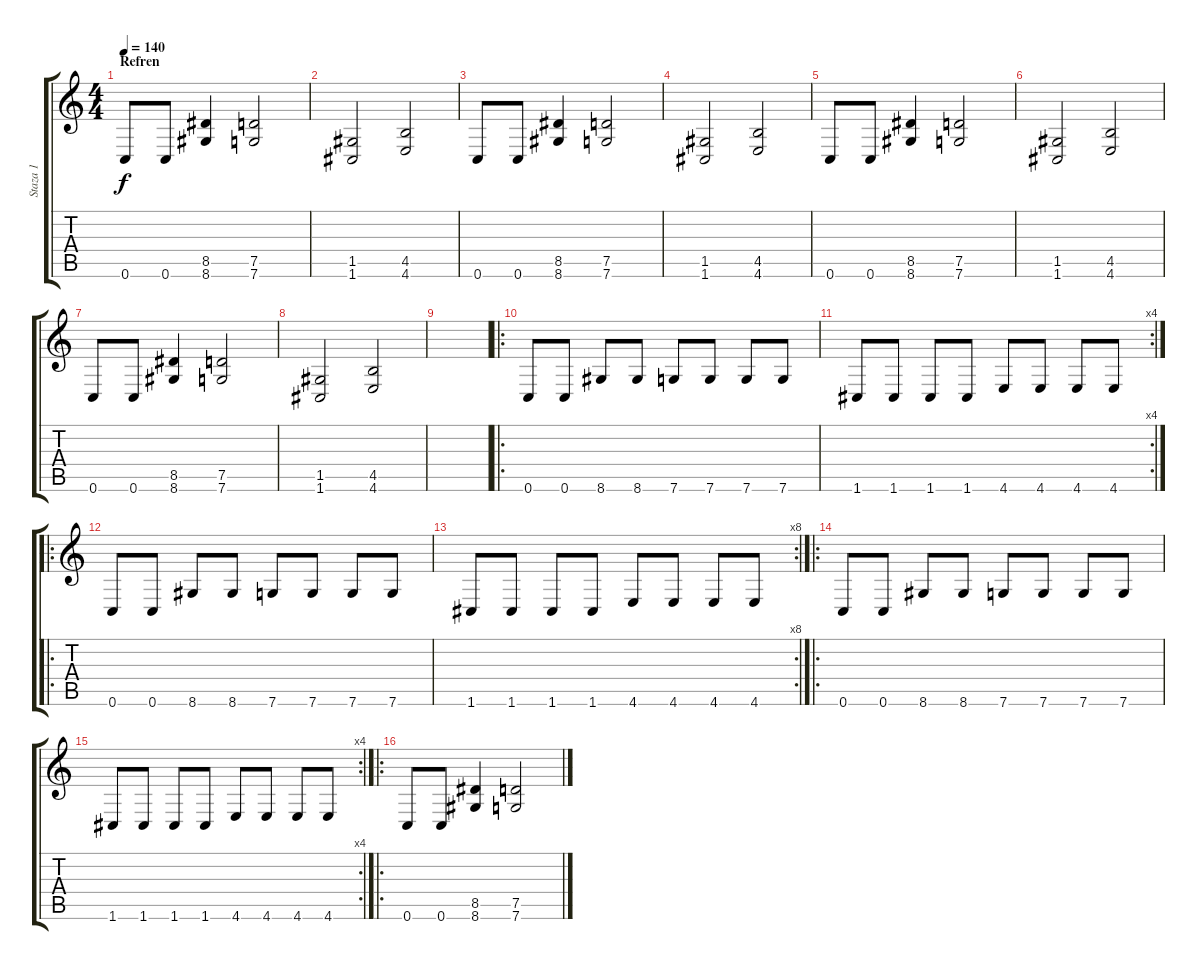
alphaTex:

\track ("Staza 1" "Staza 1") {instrument distortionguitar}
\staff {score tabs}
\tuning (D4 A3 F3 C3 G2 C2) {hide}
\ts (4 4)
\section ("" "Refren")
\tempo 140
\clef g2
\ks c
0.6.8{dy f} 0.6.8 (8.5 8.6).4 (7.5 7.6).2 |
(1.5 1.6).2 (4.5 4.6).2 |
0.6.8 0.6.8 (8.5 8.6).4 (7.5 7.6).2 |
(1.5 1.6).2 (4.5 4.6).2 |
0.6.8 0.6.8 (8.5 8.6).4 (7.5 7.6).2 |
(1.5 1.6).2 (4.5 4.6).2 |
0.6.8 0.6.8 (8.5 8.6).4 (7.5 7.6).2 |
(1.5 1.6).2 (4.5 4.6).2 |
|
\ro
0.6.8 0.6.8 8.6.8 8.6.8 7.6.8 7.6.8 7.6.8 7.6.8 |
\rc 4
1.6.8 1.6.8 1.6.8 1.6.8 4.6.8 4.6.8 4.6.8 4.6.8 |
\ro
0.6.8 0.6.8 8.6.8 8.6.8 7.6.8 7.6.8 7.6.8 7.6.8 |
\rc 8
1.6.8 1.6.8 1.6.8 1.6.8 4.6.8 4.6.8 4.6.8 4.6.8 |
\ro
0.6.8 0.6.8 8.6.8 8.6.8 7.6.8 7.6.8 7.6.8 7.6.8 |
\rc 4
1.6.8 1.6.8 1.6.8 1.6.8 4.6.8 4.6.8 4.6.8 4.6.8 |
\ro
0.6.8 0.6.8 (8.5 8.6).4 (7.5 7.6).2
